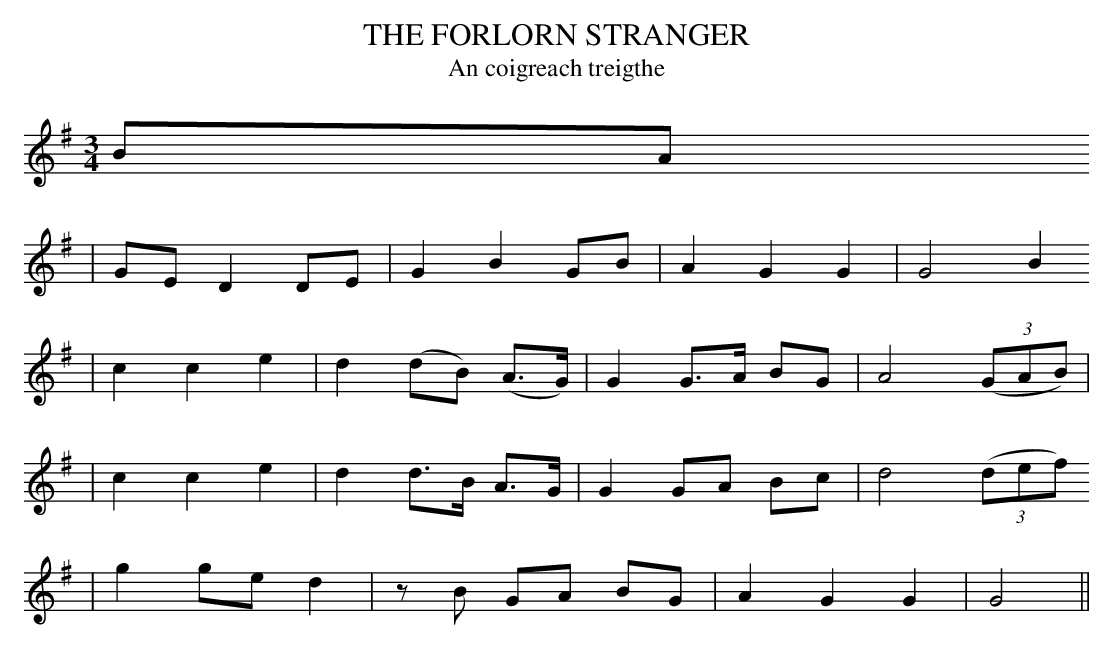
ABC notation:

X:1
T: THE FORLORN STRANGER
T: An coigreach treigthe
M: 3/4
L: 1/8
K: G
BA
| GE D2 DE | G2 B2 GB | A2 G2 G2 | G4 B2
| c2 c2 e2 | d2 (dB) (A>G) | G2 G>A BG | A4 ((3GAB) |
| c2 c2 e2 | d2 d>B A>G | G2 GA Bc | d4 ((3def)
| g2 ge d2 | zB GA BG | A2 G2 G2 | G4 ||
